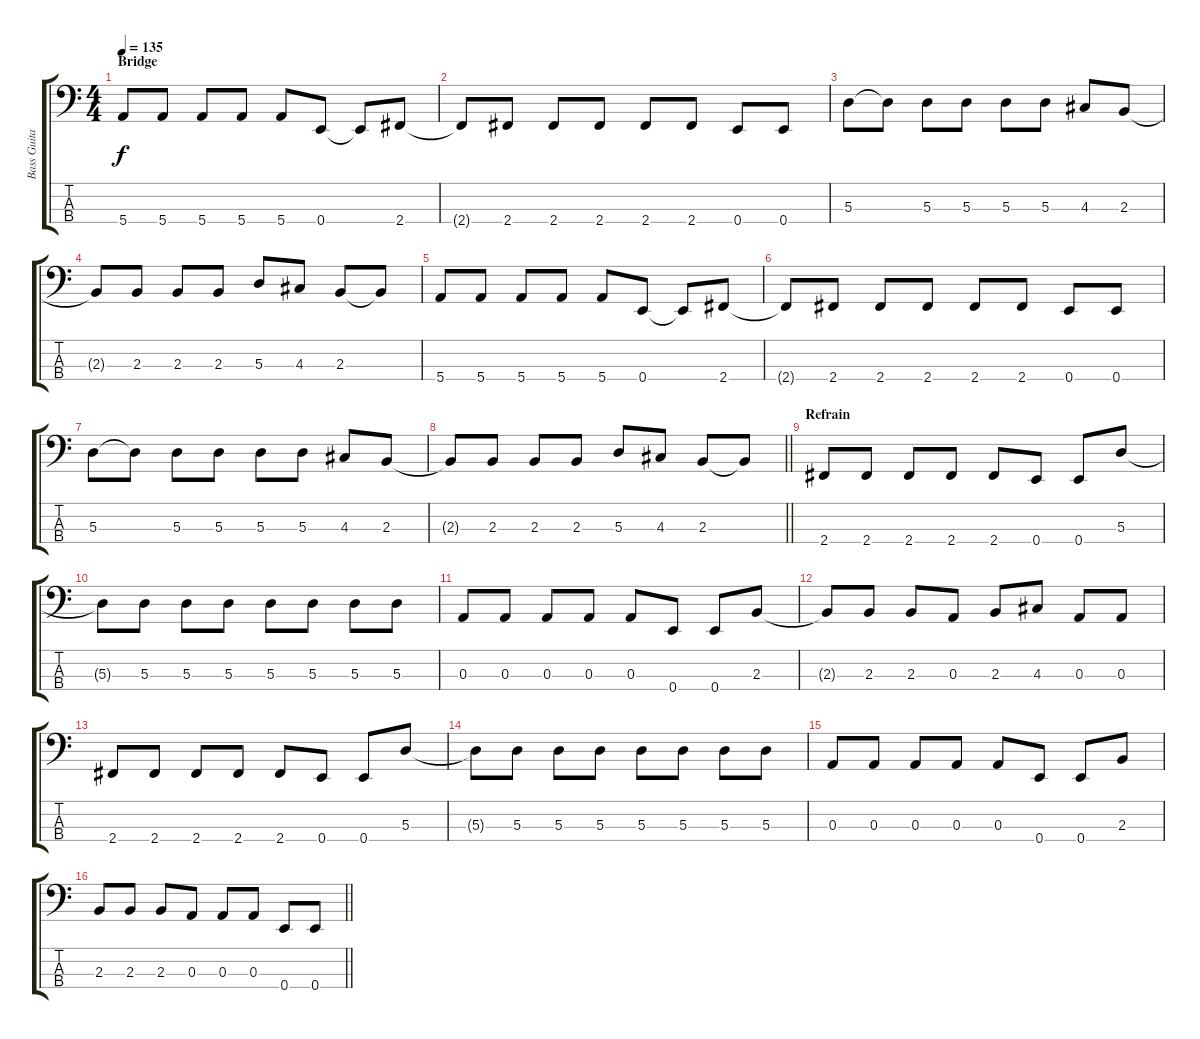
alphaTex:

\track ("Bass Guitar" "Bass Guita") {instrument electricbassfinger}
\staff {score tabs}
\tuning (G2 D2 A1 E1) {hide}
\ts (4 4)
\section ("" "Bridge")
\tempo 135
\clef f4
\ks c
5.4.8{dy f} 5.4.8 5.4.8 5.4.8 5.4.8 0.4.8 0.4{t}.8 2.4.8 |
2.4{t}.8 2.4.8 2.4.8 2.4.8 2.4.8 2.4.8 0.4.8 0.4.8 |
5.3.8 5.3{t}.8 5.3.8 5.3.8 5.3.8 5.3.8 4.3.8 2.3.8 |
2.3{t}.8 2.3.8 2.3.8 2.3.8 5.3.8 4.3.8 2.3.8 2.3{t}.8 |
5.4.8 5.4.8 5.4.8 5.4.8 5.4.8 0.4.8 0.4{t}.8 2.4.8 |
2.4{t}.8 2.4.8 2.4.8 2.4.8 2.4.8 2.4.8 0.4.8 0.4.8 |
5.3.8 5.3{t}.8 5.3.8 5.3.8 5.3.8 5.3.8 4.3.8 2.3.8 |
\barLineRight lightlight
2.3{t}.8 2.3.8 2.3.8 2.3.8 5.3.8 4.3.8 2.3.8 2.3{t}.8 |
\section ("" "Refrain")
2.4.8 2.4.8 2.4.8 2.4.8 2.4.8 0.4.8 0.4.8 5.3.8 |
5.3{t}.8 5.3.8 5.3.8 5.3.8 5.3.8 5.3.8 5.3.8 5.3.8 |
0.3.8 0.3.8 0.3.8 0.3.8 0.3.8 0.4.8 0.4.8 2.3.8 |
2.3{t}.8 2.3.8 2.3.8 0.3.8 2.3.8 4.3.8 0.3.8 0.3.8 |
2.4.8 2.4.8 2.4.8 2.4.8 2.4.8 0.4.8 0.4.8 5.3.8 |
5.3{t}.8 5.3.8 5.3.8 5.3.8 5.3.8 5.3.8 5.3.8 5.3.8 |
0.3.8 0.3.8 0.3.8 0.3.8 0.3.8 0.4.8 0.4.8 2.3.8 |
\barLineRight lightlight
2.3.8 2.3.8 2.3.8 0.3.8 0.3.8 0.3.8 0.4.8 0.4.8
